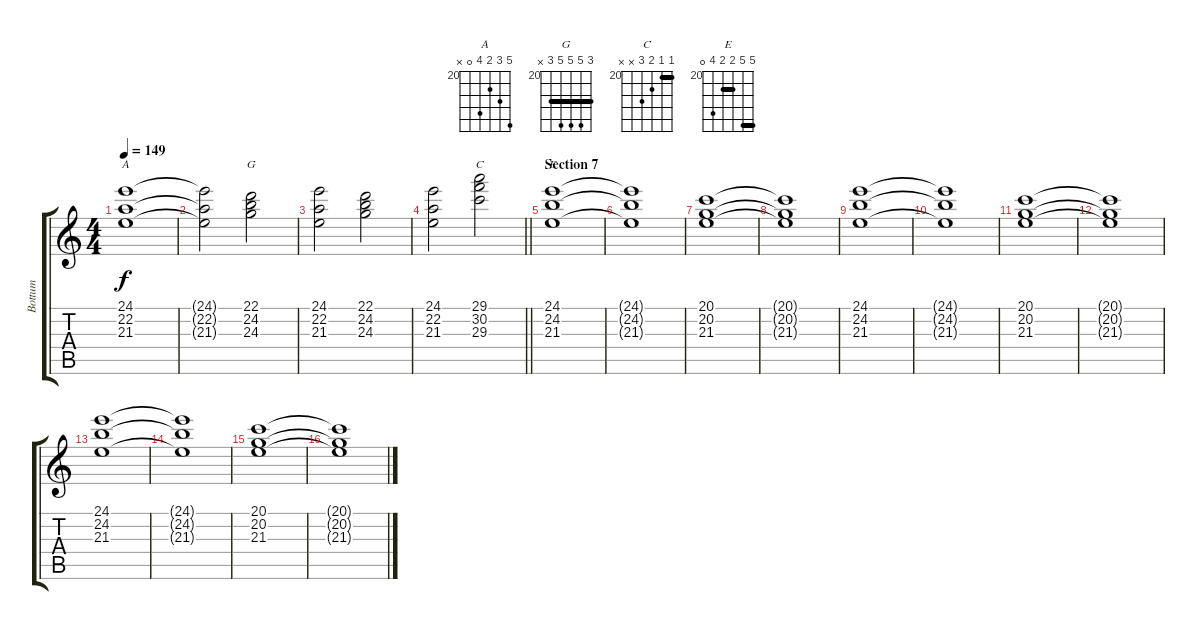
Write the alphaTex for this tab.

\track ("Bottum" "Bottum") {instrument stringensemble1}
\staff {score tabs}
\tuning (E4 B3 G3 D3 A2 E2) {hide}
\chord ("A" 24 22 21 23 0 x) {firstfret 20}
\chord ("G" 22 24 24 24 22 x) {firstfret 20 barre 22}
\chord ("C" 20 20 21 22 x x) {firstfret 20 barre 20}
\chord ("E" 24 24 21 21 23 0) {firstfret 20 barre (21 24)}
\ts (4 4)
\tempo 149
\clef g2
\ks c
(24.1 22.2 21.3).1{ch "A" dy f} |
(24.1{t} 22.2{t} 21.3{t}).2 (22.1 24.2 24.3).2{ch "G"} |
(24.1 22.2 21.3).2 (22.1 24.2 24.3).2 |
\barLineRight lightlight
(24.1 22.2 21.3).2 (29.1 30.2 29.3).2{ch "C"} |
\section ("" "Section 7")
(24.1 24.2 21.3).1{ch "E"} |
(24.1{t} 24.2{t} 21.3{t}).1 |
(20.1 20.2 21.3).1 |
(20.1{t} 20.2{t} 21.3{t}).1 |
(24.1 24.2 21.3).1 |
(24.1{t} 24.2{t} 21.3{t}).1 |
(20.1 20.2 21.3).1 |
(20.1{t} 20.2{t} 21.3{t}).1 |
(24.1 24.2 21.3).1 |
(24.1{t} 24.2{t} 21.3{t}).1 |
(20.1 20.2 21.3).1 |
(20.1{t} 20.2{t} 21.3{t}).1
